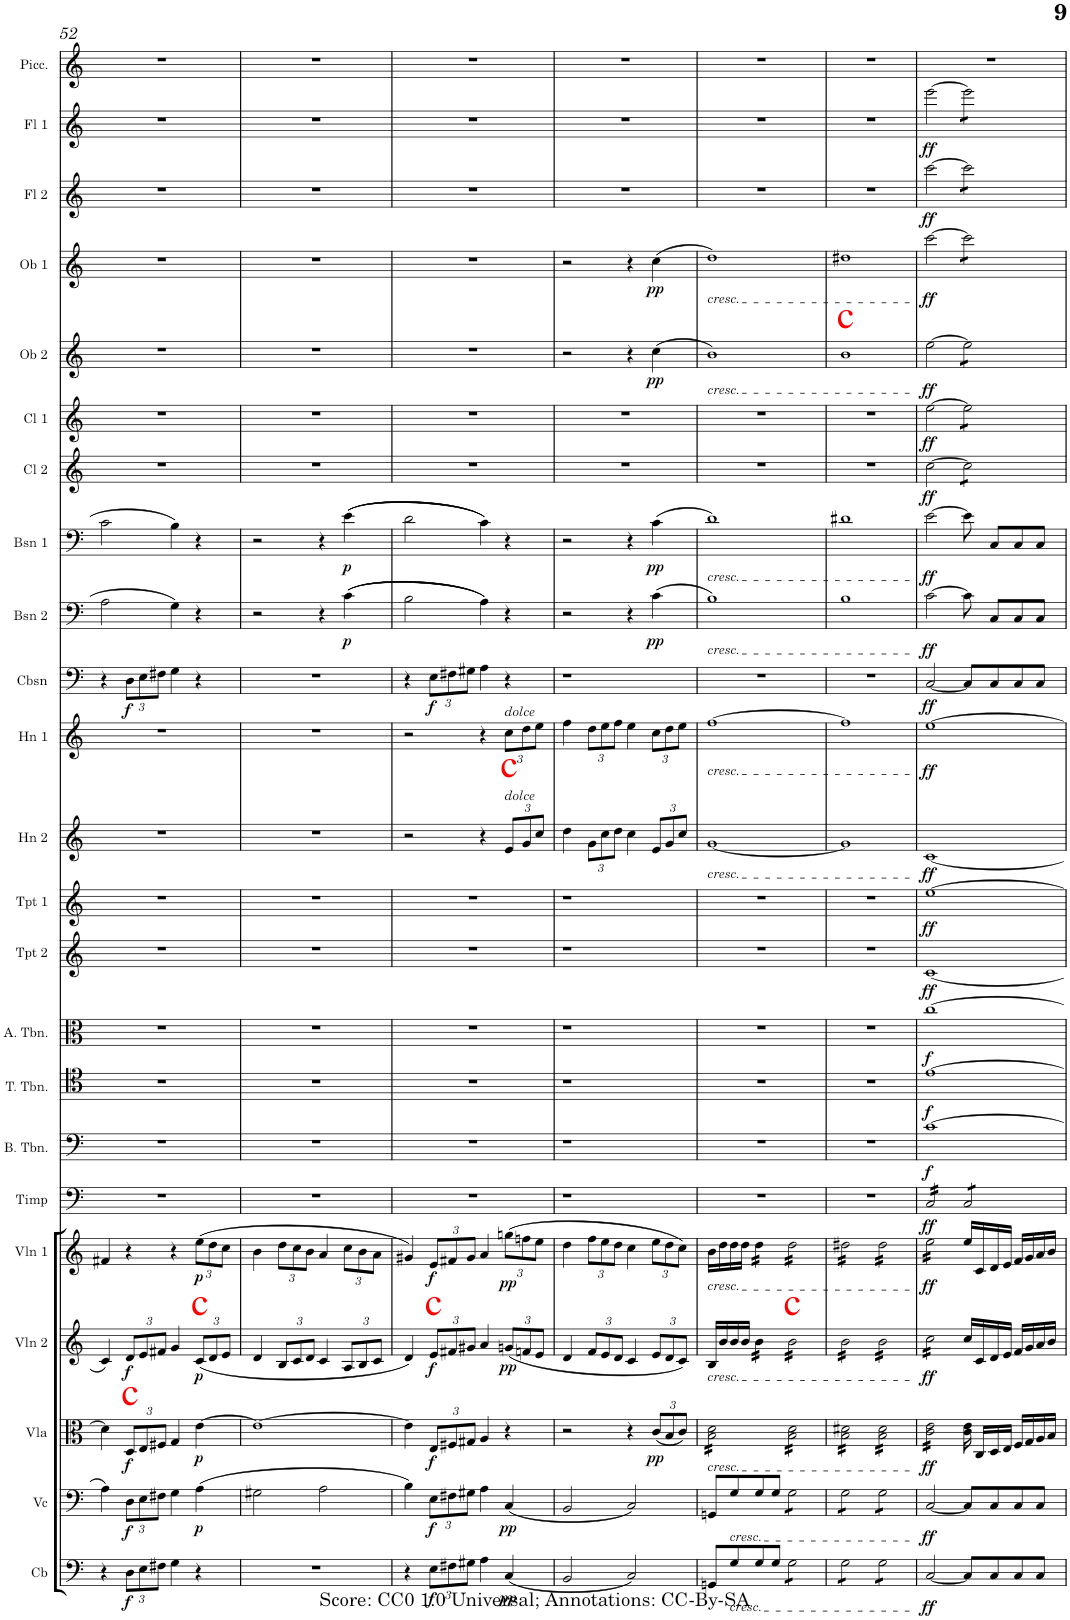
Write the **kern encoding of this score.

**kern	**dynam	**kern	**dynam	**kern	**dynam	**kern	**text	**dynam	**kern	**text	**dynam	**kern	**dynam	**kern	**dynam	**kern	**dynam	**kern	**dynam	**kern	**dynam	**kern	**dynam	**kern	**dynam	**kern	**text	**dynam	**kern	**dynam	**kern	**dynam	**kern	**dynam	**kern	**dynam	**kern	**dynam	**kern	**dynam	**kern	**text	**dynam	**kern	**dynam	**kern	**dynam	**kern
*part23	*part23	*part22	*part22	*part21	*part21	*part20	*part20	*part20	*part19	*part19	*part19	*part18	*part18	*part17	*part17	*part16	*part16	*part15	*part15	*part14	*part14	*part13	*part13	*part12	*part12	*part11	*part11	*part11	*part10	*part10	*part9	*part9	*part8	*part8	*part7	*part7	*part6	*part6	*part5	*part5	*part4	*part4	*part4	*part3	*part3	*part2	*part2	*part1
*staff23	*staff23	*staff22	*staff22	*staff21	*staff21	*staff20	*staff20	*staff20	*staff19	*staff19	*staff19	*staff18	*staff18	*staff17	*staff17	*staff16	*staff16	*staff15	*staff15	*staff14	*staff14	*staff13	*staff13	*staff12	*staff12	*staff11	*staff11	*staff11	*staff10	*staff10	*staff9	*staff9	*staff8	*staff8	*staff7	*staff7	*staff6	*staff6	*staff5	*staff5	*staff4	*staff4	*staff4	*staff3	*staff3	*staff2	*staff2	*staff1
*I"Contrabass	*	*I"Violoncello	*	*I"Viola	*	*I"Violin 2	*	*	*I"Violin 1	*	*	*I"Timpani	*	*I"Bass Trombone	*	*I"Tenor Trombone	*	*I"Alto Trombone	*	*I"C Trumpet 2	*	*I"C Trumpet 1	*	*I"C Horn 2	*	*I"C Horn 1	*	*	*I"Contrabassoon	*	*I"Bassoon 2	*	*I"Bassoon 1	*	*I"C Clarinet 2	*	*I"C Clarinet 1	*	*I"Oboe 2	*	*I"Oboe 1	*	*	*I"Flute 2	*	*I"Flute 1	*	*I"Piccolo
*I'Cb	*	*I'Vc	*	*I'Vla	*	*I'Vln 2	*	*	*I'Vln 1	*	*	*I'Timp	*	*I'B. Tbn.	*	*I'T. Tbn.	*	*I'A. Tbn.	*	*I'Tpt 2	*	*I'Tpt 1	*	*I'Hn 2	*	*I'Hn 1	*	*	*I'Cbsn	*	*I'Bsn 2	*	*I'Bsn 1	*	*I'Cl 2	*	*I'Cl 1	*	*I'Ob 2	*	*I'Ob 1	*	*	*I'Fl 2	*	*I'Fl 1	*	*I'Picc.
!!LO:PB:g=z
*clefF4	*	*clefF4	*	*clefC3	*	*clefG2	*	*	*clefG2	*	*	*clefF4	*	*clefF4	*	*clefC4	*	*clefC3	*	*clefG2	*	*clefG2	*	*clefG2	*	*clefG2	*	*	*clefF4	*	*clefF4	*	*clefF4	*	*clefG2	*	*clefG2	*	*clefG2	*	*clefG2	*	*	*clefG2	*	*clefG2	*	*clefG2
*Trd7c12	*	*	*	*	*	*	*	*	*	*	*	*	*	*	*	*	*	*	*	*	*	*	*	*Trd7c12	*	*Trd7c12	*	*	*Trd7c12	*	*	*	*	*	*Trd1c2	*	*Trd1c2	*	*	*	*	*	*	*	*	*	*	*Trd-7c-12
*k[]	*	*k[]	*	*k[]	*	*k[]	*	*	*k[]	*	*	*k[]	*	*k[]	*	*k[]	*	*k[]	*	*k[]	*	*k[]	*	*k[]	*	*k[]	*	*	*k[]	*	*k[]	*	*k[]	*	*k[]	*	*k[]	*	*k[]	*	*k[]	*	*	*k[]	*	*k[]	*	*k[]
*M4/4	*	*M4/4	*	*M4/4	*	*M4/4	*	*	*M4/4	*	*	*M4/4	*	*M4/4	*	*M4/4	*	*M4/4	*	*M4/4	*	*M4/4	*	*M4/4	*	*M4/4	*	*	*M4/4	*	*M4/4	*	*M4/4	*	*M4/4	*	*M4/4	*	*M4/4	*	*M4/4	*	*	*M4/4	*	*M4/4	*	*M4/4
*met(c)	*	*met(c)	*	*met(c)	*	*met(c)	*	*	*met(c)	*	*	*met(c)	*	*met(c)	*	*met(c)	*	*met(c)	*	*met(c)	*	*met(c)	*	*met(c)	*	*met(c)	*	*	*met(c)	*	*met(c)	*	*met(c)	*	*met(c)	*	*met(c)	*	*met(c)	*	*met(c)	*	*	*met(c)	*	*met(c)	*	*met(c)
=52	=52	=52	=52	=52	=52	=52	=52	=52	=52	=52	=52	=52	=52	=52	=52	=52	=52	=52	=52	=52	=52	=52	=52	=52	=52	=52	=52	=52	=52	=52	=52	=52	=52	=52	=52	=52	=52	=52	=52	=52	=52	=52	=52	=52	=52	=52	=52	=52
4r	.	4A\	.	4d\]	.	4c/	.	.	4f#X/	.	.	1r	.	1r	.	1r	.	1r	.	1r	.	1r	.	1r	.	1r	.	.	4r	.	2A\	.	2c\	.	1r	.	1r	.	1r	.	1r	.	.	1r	.	1r	.	1r
*Xbrackettup	*	*Xbrackettup	*	*Xbrackettup	*	*Xbrackettup	*	*	*	*	*	*	*	*	*	*	*	*	*	*	*	*	*	*	*	*	*	*	*	*	*	*	*	*	*	*	*	*	*	*	*	*	*	*	*	*	*	*
!	!	!	!	!	!	!	!LO:LY:b:color=#FF0000	!	!	!	!	!	!	!	!	!	!	!	!	!	!	!	!	!	!	!	!	!	!	!	!	!	!	!	!	!	!	!	!	!	!	!	!	!	!	!	!	!
*	*	*	*	*	*	*	*	*	*	*	*	*	*	*	*	*	*	*	*	*	*	*	*	*	*	*	*	*	*Xbrackettup	*	*	*	*	*	*	*	*	*	*	*	*	*	*	*	*	*	*	*
!	!LO:DY:b	!	!LO:DY:b	!	!LO:DY:b	!	!	!LO:DY:b	!	!	!	!	!	!	!	!	!	!	!	!	!	!	!	!	!	!	!	!	!	!LO:DY:b	!	!	!	!	!	!	!	!	!	!	!	!	!	!	!	!	!	!
12D\L	f	12D\L	f	12D/L	f	12d/L	c	f	4r	.	.	.	.	.	.	.	.	.	.	.	.	.	.	.	.	.	.	.	12D\L	f	.	.	.	.	.	.	.	.	.	.	.	.	.	.	.	.	.	.
12E\	.	12E\	.	12E/	.	12e/	.	.	.	.	.	.	.	.	.	.	.	.	.	.	.	.	.	.	.	.	.	.	12E\	.	.	.	.	.	.	.	.	.	.	.	.	.	.	.	.	.	.	.
12F#X\J	.	12F#X\J	.	12F#X/J	.	12f#X/J	.	.	.	.	.	.	.	.	.	.	.	.	.	.	.	.	.	.	.	.	.	.	12F#X\J	.	.	.	.	.	.	.	.	.	.	.	.	.	.	.	.	.	.	.
4G\	.	4G\	.	4G/	.	4g/	.	.	4r	.	.	.	.	.	.	.	.	.	.	.	.	.	.	.	.	.	.	.	4G\	.	4G\	.	4B\	.	.	.	.	.	.	.	.	.	.	.	.	.	.	.
*	*	*	*	*	*	*	*	*	*Xbrackettup	*	*	*	*	*	*	*	*	*	*	*	*	*	*	*	*	*	*	*	*	*	*	*	*	*	*	*	*	*	*	*	*	*	*	*	*	*	*	*
!	!	!	!LO:DY:b	!	!LO:DY:b	!	!	!LO:DY:b	!	!LO:LY:b:color=#FF0000	!LO:DY:b	!	!	!	!	!	!	!	!	!	!	!	!	!	!	!	!	!	!	!	!	!	!	!	!	!	!	!	!	!	!	!	!	!	!	!	!	!
4r	.	(4A\	p	[4e\	p	(12c/L	.	p	(12ee\L	c	p	.	.	.	.	.	.	.	.	.	.	.	.	.	.	.	.	.	4r	.	4r	.	4r	.	.	.	.	.	.	.	.	.	.	.	.	.	.	.
.	.	.	.	.	.	12d/	.	.	12dd\	.	.	.	.	.	.	.	.	.	.	.	.	.	.	.	.	.	.	.	.	.	.	.	.	.	.	.	.	.	.	.	.	.	.	.	.	.	.	.
.	.	.	.	.	.	12e/J	.	.	12cc\J	.	.	.	.	.	.	.	.	.	.	.	.	.	.	.	.	.	.	.	.	.	.	.	.	.	.	.	.	.	.	.	.	.	.	.	.	.	.	.
=53	=53	=53	=53	=53	=53	=53	=53	=53	=53	=53	=53	=53	=53	=53	=53	=53	=53	=53	=53	=53	=53	=53	=53	=53	=53	=53	=53	=53	=53	=53	=53	=53	=53	=53	=53	=53	=53	=53	=53	=53	=53	=53	=53	=53	=53	=53	=53	=53
1r	.	2G#X\	.	1e_	.	4d/	.	.	4b\	.	.	1r	.	1r	.	1r	.	1r	.	1r	.	1r	.	1r	.	1r	.	.	1r	.	2r	.	2r	.	1r	.	1r	.	1r	.	1r	.	.	1r	.	1r	.	1r
.	.	.	.	.	.	12B/L	.	.	12dd\L	.	.	.	.	.	.	.	.	.	.	.	.	.	.	.	.	.	.	.	.	.	.	.	.	.	.	.	.	.	.	.	.	.	.	.	.	.	.	.
.	.	.	.	.	.	12c/	.	.	12cc\	.	.	.	.	.	.	.	.	.	.	.	.	.	.	.	.	.	.	.	.	.	.	.	.	.	.	.	.	.	.	.	.	.	.	.	.	.	.	.
.	.	.	.	.	.	12d/J	.	.	12b\J	.	.	.	.	.	.	.	.	.	.	.	.	.	.	.	.	.	.	.	.	.	.	.	.	.	.	.	.	.	.	.	.	.	.	.	.	.	.	.
.	.	2A\	.	.	.	4c/	.	.	4a/	.	.	.	.	.	.	.	.	.	.	.	.	.	.	.	.	.	.	.	.	.	4r	.	4r	.	.	.	.	.	.	.	.	.	.	.	.	.	.	.
!	!	!	!	!	!	!	!	!	!	!	!	!	!	!	!	!	!	!	!	!	!	!	!	!	!	!	!	!	!	!	!	!LO:DY:b	!	!LO:DY:b	!	!	!	!	!	!	!	!	!	!	!	!	!	!
.	.	.	.	.	.	12A/L	.	.	12cc\L	.	.	.	.	.	.	.	.	.	.	.	.	.	.	.	.	.	.	.	.	.	((4c\	p	((4e\	p	.	.	.	.	.	.	.	.	.	.	.	.	.	.
.	.	.	.	.	.	12B/	.	.	12b\	.	.	.	.	.	.	.	.	.	.	.	.	.	.	.	.	.	.	.	.	.	.	.	.	.	.	.	.	.	.	.	.	.	.	.	.	.	.	.
.	.	.	.	.	.	12c/J	.	.	12a\J	.	.	.	.	.	.	.	.	.	.	.	.	.	.	.	.	.	.	.	.	.	.	.	.	.	.	.	.	.	.	.	.	.	.	.	.	.	.	.
=54	=54	=54	=54	=54	=54	=54	=54	=54	=54	=54	=54	=54	=54	=54	=54	=54	=54	=54	=54	=54	=54	=54	=54	=54	=54	=54	=54	=54	=54	=54	=54	=54	=54	=54	=54	=54	=54	=54	=54	=54	=54	=54	=54	=54	=54	=54	=54	=54
4r	.	4B\)	.	4e\]	.	4d/)	.	.	4g#X/)	.	.	1r	.	1r	.	1r	.	1r	.	1r	.	1r	.	2r	.	2r	.	.	4r	.	2B\	.	2d\	.	1r	.	1r	.	1r	.	1r	.	.	1r	.	1r	.	1r
!	!LO:DY:b	!	!LO:DY:b	!	!LO:DY:b	!	!	!LO:DY:b	!	!LO:LY:b:color=#FF0000	!LO:DY:b	!	!	!	!	!	!	!	!	!	!	!	!	!	!	!	!	!	!	!LO:DY:b	!	!	!	!	!	!	!	!	!	!	!	!	!	!	!	!	!	!
12E\L	f	12E\L	f	12E/L	f	12e/L	.	f	12e/L	c	f	.	.	.	.	.	.	.	.	.	.	.	.	.	.	.	.	.	12E\L	f	.	.	.	.	.	.	.	.	.	.	.	.	.	.	.	.	.	.
12F#X\	.	12F#X\	.	12F#X/	.	12f#X/	.	.	12f#X/	.	.	.	.	.	.	.	.	.	.	.	.	.	.	.	.	.	.	.	12F#X\	.	.	.	.	.	.	.	.	.	.	.	.	.	.	.	.	.	.	.
12G#X\J	.	12G#X\J	.	12G#X/J	.	12g#X/J	.	.	12g#/J	.	.	.	.	.	.	.	.	.	.	.	.	.	.	.	.	.	.	.	12G#X\J	.	.	.	.	.	.	.	.	.	.	.	.	.	.	.	.	.	.	.
4A\	.	4A\	.	4A/	.	4a/	.	.	4a/	.	.	.	.	.	.	.	.	.	.	.	.	.	.	4r	.	4r	.	.	4A\	.	4A\))	.	4c\))	.	.	.	.	.	.	.	.	.	.	.	.	.	.	.
*	*	*	*	*	*	*	*	*	*	*	*	*	*	*	*	*	*	*	*	*	*	*	*	*Xbrackettup	*	*Xbrackettup	*	*	*	*	*	*	*	*	*	*	*	*	*	*	*	*	*	*	*	*	*	*
!	!	!	!	!	!	!	!	!	!	!	!	!	!	!	!	!	!	!	!	!	!	!	!	!	!	!LO:TX:a:i:t=dolce	!	!	!	!	!	!	!	!	!	!	!	!	!	!	!	!	!	!	!	!	!	!
!	!	!	!	!	!	!	!	!	!	!	!	!	!	!	!	!	!	!	!	!	!	!	!	!LO:TX:a:i:t=dolce	!	!	!	!	!	!	!	!	!	!	!	!	!	!	!	!	!	!	!	!	!	!	!	!
!	!LO:DY:b	!	!LO:DY:b	!	!	!	!	!LO:DY:b	!	!	!LO:DY:b	!	!	!	!	!	!	!	!	!	!	!	!	!	!	!	!LO:LY:b:color=#FF0000	!	!	!	!	!	!	!	!	!	!	!	!	!	!	!	!	!	!	!	!	!
(4C/	pp	(4C/	pp	4r	.	(12gn/L	.	pp	(12ggn\L	.	pp	.	.	.	.	.	.	.	.	.	.	.	.	12e/L	.	12cc\L	c	.	4r	.	4r	.	4r	.	.	.	.	.	.	.	.	.	.	.	.	.	.	.
.	.	.	.	.	.	12fn/	.	.	12ffn\	.	.	.	.	.	.	.	.	.	.	.	.	.	.	12g/	.	12dd\	.	.	.	.	.	.	.	.	.	.	.	.	.	.	.	.	.	.	.	.	.	.
.	.	.	.	.	.	12e/J	.	.	12ee\J	.	.	.	.	.	.	.	.	.	.	.	.	.	.	12cc/J	.	12ee\J	.	.	.	.	.	.	.	.	.	.	.	.	.	.	.	.	.	.	.	.	.	.
=55	=55	=55	=55	=55	=55	=55	=55	=55	=55	=55	=55	=55	=55	=55	=55	=55	=55	=55	=55	=55	=55	=55	=55	=55	=55	=55	=55	=55	=55	=55	=55	=55	=55	=55	=55	=55	=55	=55	=55	=55	=55	=55	=55	=55	=55	=55	=55	=55
2BB/	.	2BB/	.	2r	.	4d/	.	.	4dd\	.	.	1r	.	1r	.	1r	.	1r	.	1r	.	1r	.	4dd\	.	4ff\	.	.	1r	.	2r	.	2r	.	1r	.	1r	.	2r	.	2r	.	.	1r	.	1r	.	1r
.	.	.	.	.	.	12f/L	.	.	12ff\L	.	.	.	.	.	.	.	.	.	.	.	.	.	.	12g\L	.	12dd\L	.	.	.	.	.	.	.	.	.	.	.	.	.	.	.	.	.	.	.	.	.	.
.	.	.	.	.	.	12e/	.	.	12ee\	.	.	.	.	.	.	.	.	.	.	.	.	.	.	12cc\	.	12ee\	.	.	.	.	.	.	.	.	.	.	.	.	.	.	.	.	.	.	.	.	.	.
.	.	.	.	.	.	12d/J	.	.	12dd\J	.	.	.	.	.	.	.	.	.	.	.	.	.	.	12dd\J	.	12ff\J	.	.	.	.	.	.	.	.	.	.	.	.	.	.	.	.	.	.	.	.	.	.
2C/)	.	2C/)	.	4r	.	4c/	.	.	4cc\	.	.	.	.	.	.	.	.	.	.	.	.	.	.	4cc\	.	4ee\	.	.	.	.	4r	.	4r	.	.	.	.	.	4r	.	4r	.	.	.	.	.	.	.
!	!	!	!	!	!LO:DY:b	!	!	!	!	!	!	!	!	!	!	!	!	!	!	!	!	!	!	!	!	!	!	!	!	!	!	!LO:DY:b	!	!LO:DY:b	!	!	!	!	!	!LO:DY:b	!	!	!LO:DY:b	!	!	!	!	!
.	.	.	.	(12c/L	pp	12e/L	.	.	12ee\L	.	.	.	.	.	.	.	.	.	.	.	.	.	.	12e/L	.	12cc\L	.	.	.	.	(4c\	pp	(4c\	pp	.	.	.	.	(4cc\	pp	(4cc\	.	pp	.	.	.	.	.
.	.	.	.	12B/	.	12d/	.	.	12dd\	.	.	.	.	.	.	.	.	.	.	.	.	.	.	12g/	.	12dd\	.	.	.	.	.	.	.	.	.	.	.	.	.	.	.	.	.	.	.	.	.	.
.	.	.	.	12c/J)	.	12c/J)	.	.	12cc\J)	.	.	.	.	.	.	.	.	.	.	.	.	.	.	12cc/J	.	12ee\J	.	.	.	.	.	.	.	.	.	.	.	.	.	.	.	.	.	.	.	.	.	.
=56	=56	=56	=56	=56	=56	=56	=56	=56	=56	=56	=56	=56	=56	=56	=56	=56	=56	=56	=56	=56	=56	=56	=56	=56	=56	=56	=56	=56	=56	=56	=56	=56	=56	=56	=56	=56	=56	=56	=56	=56	=56	=56	=56	=56	=56	=56	=56	=56
!	!	!	!	!	!	!	!	!	!	!	!	!	!	!	!	!	!	!	!	!	!	!	!	!	!	!	!	!	!	!	!	!	!	!	!	!	!	!	!	!	!LO:TX:b:i:t=cresc.	!	!	!	!	!	!	!
!	!	!	!	!	!	!	!	!	!	!	!	!	!	!	!	!	!	!	!	!	!	!	!	!	!	!	!	!	!	!	!	!	!	!	!	!	!	!	!LO:TX:b:i:t=cresc.	!	!	!	!	!	!	!	!	!
!	!	!	!	!	!	!	!	!	!	!	!	!	!	!	!	!	!	!	!	!	!	!	!	!	!	!	!	!	!	!	!	!	!LO:TX:b:i:t=cresc.	!	!	!	!	!	!	!	!	!	!	!	!	!	!	!
!	!	!	!	!	!	!	!	!	!	!	!	!	!	!	!	!	!	!	!	!	!	!	!	!	!	!	!	!	!	!	!LO:TX:b:i:t=cresc.	!	!	!	!	!	!	!	!	!	!	!	!	!	!	!	!	!
!	!	!	!	!	!	!	!	!	!	!	!	!	!	!	!	!	!	!	!	!	!	!	!	!	!	!LO:TX:b:i:t=cresc.	!	!	!	!	!	!	!	!	!	!	!	!	!	!	!	!	!	!	!	!	!	!
!	!	!	!	!	!	!	!	!	!	!	!	!	!	!	!	!	!	!	!	!	!	!	!	!LO:TX:b:i:t=cresc.	!	!	!	!	!	!	!	!	!	!	!	!	!	!	!	!	!	!	!	!	!	!	!	!
!	!	!	!	!	!	!	!	!	!LO:TX:b:i:t=cresc.	!	!	!	!	!	!	!	!	!	!	!	!	!	!	!	!	!	!	!	!	!	!	!	!	!	!	!	!	!	!	!	!	!	!	!	!	!	!	!
!	!	!	!	!	!	!LO:TX:b:i:t=cresc.	!	!	!	!	!	!	!	!	!	!	!	!	!	!	!	!	!	!	!	!	!	!	!	!	!	!	!	!	!	!	!	!	!	!	!	!	!	!	!	!	!	!
!	!	!	!	!LO:TX:b:i:t=cresc.	!	!	!	!	!	!	!	!	!	!	!	!	!	!	!	!	!	!	!	!	!	!	!	!	!	!	!	!	!	!	!	!	!	!	!	!	!	!	!	!	!	!	!	!
*	*	*	*	*tremolo	*	*	*	*	*	*	*	*	*	*	*	*	*	*	*	*	*	*	*	*	*	*	*	*	*	*	*	*	*	*	*	*	*	*	*	*	*	*	*	*	*	*	*	*
8GGn/L	.	8GGn/L	.	16B\ 16d\LL	.	16B/LL	.	.	16b\LL	.	.	1r	.	1r	.	1r	.	1r	.	1r	.	1r	.	[1g	.	[1ff	.	.	1r	.	1B)	.	1d)	.	1r	.	1r	.	1b)	.	1dd)	.	.	1r	.	1r	.	1r
.	.	.	.	16B\ 16d\	.	16b/	.	.	16dd\	.	.	.	.	.	.	.	.	.	.	.	.	.	.	.	.	.	.	.	.	.	.	.	.	.	.	.	.	.	.	.	.	.	.	.	.	.	.	.
!	!	!LO:TX:b:i:t=cresc.	!	!	!	!	!	!	!	!	!	!	!	!	!	!	!	!	!	!	!	!	!	!	!	!	!	!	!	!	!	!	!	!	!	!	!	!	!	!	!	!	!	!	!	!	!	!
!LO:TX:b:i:t=cresc.	!	!	!	!	!	!	!	!	!	!	!	!	!	!	!	!	!	!	!	!	!	!	!	!	!	!	!	!	!	!	!	!	!	!	!	!	!	!	!	!	!	!	!	!	!	!	!	!
8G/	.	8G/	.	16B\ 16d\	.	16b/	.	.	16dd\	.	.	.	.	.	.	.	.	.	.	.	.	.	.	.	.	.	.	.	.	.	.	.	.	.	.	.	.	.	.	.	.	.	.	.	.	.	.	.
.	.	.	.	16B\ 16d\	.	16b/JJ	.	.	16dd\JJ	.	.	.	.	.	.	.	.	.	.	.	.	.	.	.	.	.	.	.	.	.	.	.	.	.	.	.	.	.	.	.	.	.	.	.	.	.	.	.
*	*	*	*	*	*	*tremolo	*	*	*	*	*	*	*	*	*	*	*	*	*	*	*	*	*	*	*	*	*	*	*	*	*	*	*	*	*	*	*	*	*	*	*	*	*	*	*	*	*	*
*	*	*	*	*	*	*	*	*	*tremolo	*	*	*	*	*	*	*	*	*	*	*	*	*	*	*	*	*	*	*	*	*	*	*	*	*	*	*	*	*	*	*	*	*	*	*	*	*	*	*
8G/	.	8G/	.	16B\ 16d\	.	16b\LL	.	.	16dd\LL	.	.	.	.	.	.	.	.	.	.	.	.	.	.	.	.	.	.	.	.	.	.	.	.	.	.	.	.	.	.	.	.	.	.	.	.	.	.	.
.	.	.	.	16B\ 16d\	.	16b\	.	.	16dd\	.	.	.	.	.	.	.	.	.	.	.	.	.	.	.	.	.	.	.	.	.	.	.	.	.	.	.	.	.	.	.	.	.	.	.	.	.	.	.
8G/J	.	8G/J	.	16B\ 16d\	.	16b\	.	.	16dd\	.	.	.	.	.	.	.	.	.	.	.	.	.	.	.	.	.	.	.	.	.	.	.	.	.	.	.	.	.	.	.	.	.	.	.	.	.	.	.
.	.	.	.	16B\ 16d\JJ	.	16b\JJ	.	.	16dd\JJ	.	.	.	.	.	.	.	.	.	.	.	.	.	.	.	.	.	.	.	.	.	.	.	.	.	.	.	.	.	.	.	.	.	.	.	.	.	.	.
!	!	!	!	!	!	!	!	!	!	!LO:LY:b:color=#FF0000	!	!	!	!	!	!	!	!	!	!	!	!	!	!	!	!	!	!	!	!	!	!	!	!	!	!	!	!	!	!	!	!	!	!	!	!	!	!
*tremolo	*	*	*	*	*	*	*	*	*	*	*	*	*	*	*	*	*	*	*	*	*	*	*	*	*	*	*	*	*	*	*	*	*	*	*	*	*	*	*	*	*	*	*	*	*	*	*	*
*	*	*tremolo	*	*	*	*	*	*	*	*	*	*	*	*	*	*	*	*	*	*	*	*	*	*	*	*	*	*	*	*	*	*	*	*	*	*	*	*	*	*	*	*	*	*	*	*	*	*
8G\L	.	8G\L	.	16B\ 16d\LL	.	16b\LL	.	.	16dd\LL	c	.	.	.	.	.	.	.	.	.	.	.	.	.	.	.	.	.	.	.	.	.	.	.	.	.	.	.	.	.	.	.	.	.	.	.	.	.	.
.	.	.	.	16B\ 16d\	.	16b\	.	.	16dd\	.	.	.	.	.	.	.	.	.	.	.	.	.	.	.	.	.	.	.	.	.	.	.	.	.	.	.	.	.	.	.	.	.	.	.	.	.	.	.
8G\	.	8G\	.	16B\ 16d\	.	16b\	.	.	16dd\	.	.	.	.	.	.	.	.	.	.	.	.	.	.	.	.	.	.	.	.	.	.	.	.	.	.	.	.	.	.	.	.	.	.	.	.	.	.	.
.	.	.	.	16B\ 16d\	.	16b\	.	.	16dd\	.	.	.	.	.	.	.	.	.	.	.	.	.	.	.	.	.	.	.	.	.	.	.	.	.	.	.	.	.	.	.	.	.	.	.	.	.	.	.
8G\	.	8G\	.	16B\ 16d\	.	16b\	.	.	16dd\	.	.	.	.	.	.	.	.	.	.	.	.	.	.	.	.	.	.	.	.	.	.	.	.	.	.	.	.	.	.	.	.	.	.	.	.	.	.	.
.	.	.	.	16B\ 16d\	.	16b\	.	.	16dd\	.	.	.	.	.	.	.	.	.	.	.	.	.	.	.	.	.	.	.	.	.	.	.	.	.	.	.	.	.	.	.	.	.	.	.	.	.	.	.
8G\J	.	8G\J	.	16B\ 16d\	.	16b\	.	.	16dd\	.	.	.	.	.	.	.	.	.	.	.	.	.	.	.	.	.	.	.	.	.	.	.	.	.	.	.	.	.	.	.	.	.	.	.	.	.	.	.
.	.	.	.	16B\ 16d\JJ	.	16b\JJ	.	.	16dd\JJ	.	.	.	.	.	.	.	.	.	.	.	.	.	.	.	.	.	.	.	.	.	.	.	.	.	.	.	.	.	.	.	.	.	.	.	.	.	.	.
=57	=57	=57	=57	=57	=57	=57	=57	=57	=57	=57	=57	=57	=57	=57	=57	=57	=57	=57	=57	=57	=57	=57	=57	=57	=57	=57	=57	=57	=57	=57	=57	=57	=57	=57	=57	=57	=57	=57	=57	=57	=57	=57	=57	=57	=57	=57	=57	=57
!	!	!	!	!	!	!	!	!	!	!	!	!	!	!	!	!	!	!	!	!	!	!	!	!	!	!	!	!	!	!	!	!	!	!	!	!	!	!	!	!	!	!LO:LY:b:color=#FF0000	!	!	!	!	!	!
8G\L	.	8G\L	.	16B\ 16d#X\LL	.	16b\LL	.	.	16dd#X\LL	.	.	1r	.	1r	.	1r	.	1r	.	1r	.	1r	.	1g]	.	1ff]	.	.	1r	.	1B	.	1d#X	.	1r	.	1r	.	1b	.	1dd#X	c	.	1r	.	1r	.	1r
.	.	.	.	16B\ 16d#X\	.	16b\	.	.	16dd#X\	.	.	.	.	.	.	.	.	.	.	.	.	.	.	.	.	.	.	.	.	.	.	.	.	.	.	.	.	.	.	.	.	.	.	.	.	.	.	.
8G\	.	8G\	.	16B\ 16d#X\	.	16b\	.	.	16dd#X\	.	.	.	.	.	.	.	.	.	.	.	.	.	.	.	.	.	.	.	.	.	.	.	.	.	.	.	.	.	.	.	.	.	.	.	.	.	.	.
.	.	.	.	16B\ 16d#X\	.	16b\	.	.	16dd#X\	.	.	.	.	.	.	.	.	.	.	.	.	.	.	.	.	.	.	.	.	.	.	.	.	.	.	.	.	.	.	.	.	.	.	.	.	.	.	.
8G\	.	8G\	.	16B\ 16d#X\	.	16b\	.	.	16dd#X\	.	.	.	.	.	.	.	.	.	.	.	.	.	.	.	.	.	.	.	.	.	.	.	.	.	.	.	.	.	.	.	.	.	.	.	.	.	.	.
.	.	.	.	16B\ 16d#X\	.	16b\	.	.	16dd#X\	.	.	.	.	.	.	.	.	.	.	.	.	.	.	.	.	.	.	.	.	.	.	.	.	.	.	.	.	.	.	.	.	.	.	.	.	.	.	.
8G\J	.	8G\J	.	16B\ 16d#X\	.	16b\	.	.	16dd#X\	.	.	.	.	.	.	.	.	.	.	.	.	.	.	.	.	.	.	.	.	.	.	.	.	.	.	.	.	.	.	.	.	.	.	.	.	.	.	.
.	.	.	.	16B\ 16d#X\JJ	.	16b\JJ	.	.	16dd#X\JJ	.	.	.	.	.	.	.	.	.	.	.	.	.	.	.	.	.	.	.	.	.	.	.	.	.	.	.	.	.	.	.	.	.	.	.	.	.	.	.
8G\L	.	8G\L	.	16B\ 16d#\LL	.	16b\LL	.	.	16dd#\LL	.	.	.	.	.	.	.	.	.	.	.	.	.	.	.	.	.	.	.	.	.	.	.	.	.	.	.	.	.	.	.	.	.	.	.	.	.	.	.
.	.	.	.	16B\ 16d#\	.	16b\	.	.	16dd#\	.	.	.	.	.	.	.	.	.	.	.	.	.	.	.	.	.	.	.	.	.	.	.	.	.	.	.	.	.	.	.	.	.	.	.	.	.	.	.
8G\	.	8G\	.	16B\ 16d#\	.	16b\	.	.	16dd#\	.	.	.	.	.	.	.	.	.	.	.	.	.	.	.	.	.	.	.	.	.	.	.	.	.	.	.	.	.	.	.	.	.	.	.	.	.	.	.
.	.	.	.	16B\ 16d#\	.	16b\	.	.	16dd#\	.	.	.	.	.	.	.	.	.	.	.	.	.	.	.	.	.	.	.	.	.	.	.	.	.	.	.	.	.	.	.	.	.	.	.	.	.	.	.
8G\	.	8G\	.	16B\ 16d#\	.	16b\	.	.	16dd#\	.	.	.	.	.	.	.	.	.	.	.	.	.	.	.	.	.	.	.	.	.	.	.	.	.	.	.	.	.	.	.	.	.	.	.	.	.	.	.
.	.	.	.	16B\ 16d#\	.	16b\	.	.	16dd#\	.	.	.	.	.	.	.	.	.	.	.	.	.	.	.	.	.	.	.	.	.	.	.	.	.	.	.	.	.	.	.	.	.	.	.	.	.	.	.
8G\J	.	8G\J	.	16B\ 16d#\	.	16b\	.	.	16dd#\	.	.	.	.	.	.	.	.	.	.	.	.	.	.	.	.	.	.	.	.	.	.	.	.	.	.	.	.	.	.	.	.	.	.	.	.	.	.	.
*	*	*Xtremolo	*	*	*	*	*	*	*	*	*	*	*	*	*	*	*	*	*	*	*	*	*	*	*	*	*	*	*	*	*	*	*	*	*	*	*	*	*	*	*	*	*	*	*	*	*	*
*Xtremolo	*	*	*	*	*	*	*	*	*	*	*	*	*	*	*	*	*	*	*	*	*	*	*	*	*	*	*	*	*	*	*	*	*	*	*	*	*	*	*	*	*	*	*	*	*	*	*	*
.	.	.	.	16B\ 16d#\JJ	.	16b\JJ	.	.	16dd#\JJ	.	.	.	.	.	.	.	.	.	.	.	.	.	.	.	.	.	.	.	.	.	.	.	.	.	.	.	.	.	.	.	.	.	.	.	.	.	.	.
=58	=58	=58	=58	=58	=58	=58	=58	=58	=58	=58	=58	=58	=58	=58	=58	=58	=58	=58	=58	=58	=58	=58	=58	=58	=58	=58	=58	=58	=58	=58	=58	=58	=58	=58	=58	=58	=58	=58	=58	=58	=58	=58	=58	=58	=58	=58	=58	=58
!	!LO:DY:b	!	!LO:DY:b	!	!LO:DY:b	!	!	!LO:DY:b	!	!	!LO:DY:b	!	!LO:DY:b	!	!LO:DY:b	!	!LO:DY:b	!	!LO:DY:b	!	!LO:DY:b	!	!LO:DY:b	!	!LO:DY:b	!	!	!LO:DY:b	!	!LO:DY:b	!	!LO:DY:b	!	!LO:DY:b	!	!LO:DY:b	!	!LO:DY:b	!	!LO:DY:b	!	!	!LO:DY:b	!	!LO:DY:b	!	!LO:DY:b	!
*	*	*	*	*	*	*	*	*	*	*	*	*tremolo	*	*	*	*	*	*	*	*	*	*	*	*	*	*	*	*	*	*	*	*	*	*	*	*	*	*	*	*	*	*	*	*	*	*	*	*
[2C/	ff	[2C/	ff	16c\ 16e\LL	ff	16cc\LL	.	ff	16ee\LL	.	ff	16C/LL	ff	[1c	f	[1e	f	[1cc	f	[1c	ff	[1ee	ff	[1c	ff	[1ee	.	ff	[2C/	ff	[2c\	ff	[2e\	ff	[2cc\	ff	[2ee\	ff	[2ee\	ff	[2ccc\	.	ff	[2ccc\	ff	[2eee\	ff	1r
.	.	.	.	16c\ 16e\	.	16cc\	.	.	16ee\	.	.	16C/	.	.	.	.	.	.	.	.	.	.	.	.	.	.	.	.	.	.	.	.	.	.	.	.	.	.	.	.	.	.	.	.	.	.	.	.
.	.	.	.	16c\ 16e\	.	16cc\	.	.	16ee\	.	.	16C/	.	.	.	.	.	.	.	.	.	.	.	.	.	.	.	.	.	.	.	.	.	.	.	.	.	.	.	.	.	.	.	.	.	.	.	.
.	.	.	.	16c\ 16e\	.	16cc\	.	.	16ee\	.	.	16C/	.	.	.	.	.	.	.	.	.	.	.	.	.	.	.	.	.	.	.	.	.	.	.	.	.	.	.	.	.	.	.	.	.	.	.	.
.	.	.	.	16c\ 16e\	.	16cc\	.	.	16ee\	.	.	16C/	.	.	.	.	.	.	.	.	.	.	.	.	.	.	.	.	.	.	.	.	.	.	.	.	.	.	.	.	.	.	.	.	.	.	.	.
.	.	.	.	16c\ 16e\	.	16cc\	.	.	16ee\	.	.	16C/	.	.	.	.	.	.	.	.	.	.	.	.	.	.	.	.	.	.	.	.	.	.	.	.	.	.	.	.	.	.	.	.	.	.	.	.
.	.	.	.	16c\ 16e\	.	16cc\	.	.	16ee\	.	.	16C/	.	.	.	.	.	.	.	.	.	.	.	.	.	.	.	.	.	.	.	.	.	.	.	.	.	.	.	.	.	.	.	.	.	.	.	.
.	.	.	.	16c\ 16e\JJ	.	16cc\JJ	.	.	16ee\JJ	.	.	16C/JJ	.	.	.	.	.	.	.	.	.	.	.	.	.	.	.	.	.	.	.	.	.	.	.	.	.	.	.	.	.	.	.	.	.	.	.	.
*	*	*	*	*	*	*	*	*	*Xtremolo	*	*	*	*	*	*	*	*	*	*	*	*	*	*	*	*	*	*	*	*	*	*	*	*	*	*	*	*	*	*	*	*	*	*	*	*	*	*	*
*	*	*	*	*	*	*Xtremolo	*	*	*	*	*	*	*	*	*	*	*	*	*	*	*	*	*	*	*	*	*	*	*	*	*	*	*	*	*	*	*	*	*	*	*	*	*	*	*	*	*	*
*	*	*	*	*Xtremolo	*	*	*	*	*	*	*	*	*	*	*	*	*	*	*	*	*	*	*	*	*	*	*	*	*	*	*	*	*	*	*	*	*	*	*	*	*	*	*	*	*	*	*	*
*	*	*	*	*	*	*	*	*	*	*	*	*	*	*	*	*	*	*	*	*	*	*	*	*	*	*	*	*	*	*	*	*	*	*	*tremolo	*	*	*	*	*	*	*	*	*	*	*	*	*
*	*	*	*	*	*	*	*	*	*	*	*	*	*	*	*	*	*	*	*	*	*	*	*	*	*	*	*	*	*	*	*	*	*	*	*	*	*tremolo	*	*	*	*	*	*	*	*	*	*	*
*	*	*	*	*	*	*	*	*	*	*	*	*	*	*	*	*	*	*	*	*	*	*	*	*	*	*	*	*	*	*	*	*	*	*	*	*	*	*	*tremolo	*	*	*	*	*	*	*	*	*
*	*	*	*	*	*	*	*	*	*	*	*	*	*	*	*	*	*	*	*	*	*	*	*	*	*	*	*	*	*	*	*	*	*	*	*	*	*	*	*	*	*tremolo	*	*	*	*	*	*	*
*	*	*	*	*	*	*	*	*	*	*	*	*	*	*	*	*	*	*	*	*	*	*	*	*	*	*	*	*	*	*	*	*	*	*	*	*	*	*	*	*	*	*	*	*tremolo	*	*	*	*
*	*	*	*	*	*	*	*	*	*	*	*	*	*	*	*	*	*	*	*	*	*	*	*	*	*	*	*	*	*	*	*	*	*	*	*	*	*	*	*	*	*	*	*	*	*	*tremolo	*	*
8C/L]	.	8C/L]	.	16c\ 16e\	.	16cc/LL	.	.	16ee/LL	.	.	8C/L	.	.	.	.	.	.	.	.	.	.	.	.	.	.	.	.	8C/L]	.	8c\]	.	8e\]	.	8cc\]L	.	8ee\]L	.	8ee\]L	.	8ccc\]L	.	.	8ccc\]L	.	8eee\]L	.	.
.	.	.	.	16C/LL	.	16c/	.	.	16c/	.	.	.	.	.	.	.	.	.	.	.	.	.	.	.	.	.	.	.	.	.	.	.	.	.	.	.	.	.	.	.	.	.	.	.	.	.	.	.
8C/	.	8C/	.	16D/	.	16d/	.	.	16d/	.	.	8C/	.	.	.	.	.	.	.	.	.	.	.	.	.	.	.	.	8C/	.	8C/L	.	8C/L	.	8cc\	.	8ee\	.	8ee\	.	8ccc\	.	.	8ccc\	.	8eee\	.	.
.	.	.	.	16E/JJ	.	16e/JJ	.	.	16e/JJ	.	.	.	.	.	.	.	.	.	.	.	.	.	.	.	.	.	.	.	.	.	.	.	.	.	.	.	.	.	.	.	.	.	.	.	.	.	.	.
8C/	.	8C/	.	16F/LL	.	16f/LL	.	.	16f/LL	.	.	8C/	.	.	.	.	.	.	.	.	.	.	.	.	.	.	.	.	8C/	.	8C/	.	8C/	.	8cc\	.	8ee\	.	8ee\	.	8ccc\	.	.	8ccc\	.	8eee\	.	.
.	.	.	.	16G/	.	16g/	.	.	16g/	.	.	.	.	.	.	.	.	.	.	.	.	.	.	.	.	.	.	.	.	.	.	.	.	.	.	.	.	.	.	.	.	.	.	.	.	.	.	.
8C/J	.	8C/J	.	16A/	.	16a/	.	.	16a/	.	.	8C/J	.	.	.	.	.	.	.	.	.	.	.	.	.	.	.	.	8C/J	.	8C/J	.	8C/J	.	8cc\J	.	8ee\J	.	8ee\J	.	8ccc\J	.	.	8ccc\J	.	8eee\J	.	.
*	*	*	*	*	*	*	*	*	*	*	*	*	*	*	*	*	*	*	*	*	*	*	*	*	*	*	*	*	*	*	*	*	*	*	*	*	*	*	*	*	*	*	*	*	*	*Xtremolo	*	*
*	*	*	*	*	*	*	*	*	*	*	*	*	*	*	*	*	*	*	*	*	*	*	*	*	*	*	*	*	*	*	*	*	*	*	*	*	*	*	*	*	*	*	*	*Xtremolo	*	*	*	*
*	*	*	*	*	*	*	*	*	*	*	*	*	*	*	*	*	*	*	*	*	*	*	*	*	*	*	*	*	*	*	*	*	*	*	*	*	*	*	*	*	*Xtremolo	*	*	*	*	*	*	*
*	*	*	*	*	*	*	*	*	*	*	*	*	*	*	*	*	*	*	*	*	*	*	*	*	*	*	*	*	*	*	*	*	*	*	*	*	*	*	*Xtremolo	*	*	*	*	*	*	*	*	*
*	*	*	*	*	*	*	*	*	*	*	*	*	*	*	*	*	*	*	*	*	*	*	*	*	*	*	*	*	*	*	*	*	*	*	*	*	*Xtremolo	*	*	*	*	*	*	*	*	*	*	*
*	*	*	*	*	*	*	*	*	*	*	*	*	*	*	*	*	*	*	*	*	*	*	*	*	*	*	*	*	*	*	*	*	*	*	*Xtremolo	*	*	*	*	*	*	*	*	*	*	*	*	*
*	*	*	*	*	*	*	*	*	*	*	*	*Xtremolo	*	*	*	*	*	*	*	*	*	*	*	*	*	*	*	*	*	*	*	*	*	*	*	*	*	*	*	*	*	*	*	*	*	*	*	*
.	.	.	.	16B/JJ	.	16b/JJ	.	.	16b/JJ	.	.	.	.	.	.	.	.	.	.	.	.	.	.	.	.	.	.	.	.	.	.	.	.	.	.	.	.	.	.	.	.	.	.	.	.	.	.	.
=	=	=	=	=	=	=	=	=	=	=	=	=	=	=	=	=	=	=	=	=	=	=	=	=	=	=	=	=	=	=	=	=	=	=	=	=	=	=	=	=	=	=	=	=	=	=	=	=
*-	*-	*-	*-	*-	*-	*-	*-	*-	*-	*-	*-	*-	*-	*-	*-	*-	*-	*-	*-	*-	*-	*-	*-	*-	*-	*-	*-	*-	*-	*-	*-	*-	*-	*-	*-	*-	*-	*-	*-	*-	*-	*-	*-	*-	*-	*-	*-	*-
